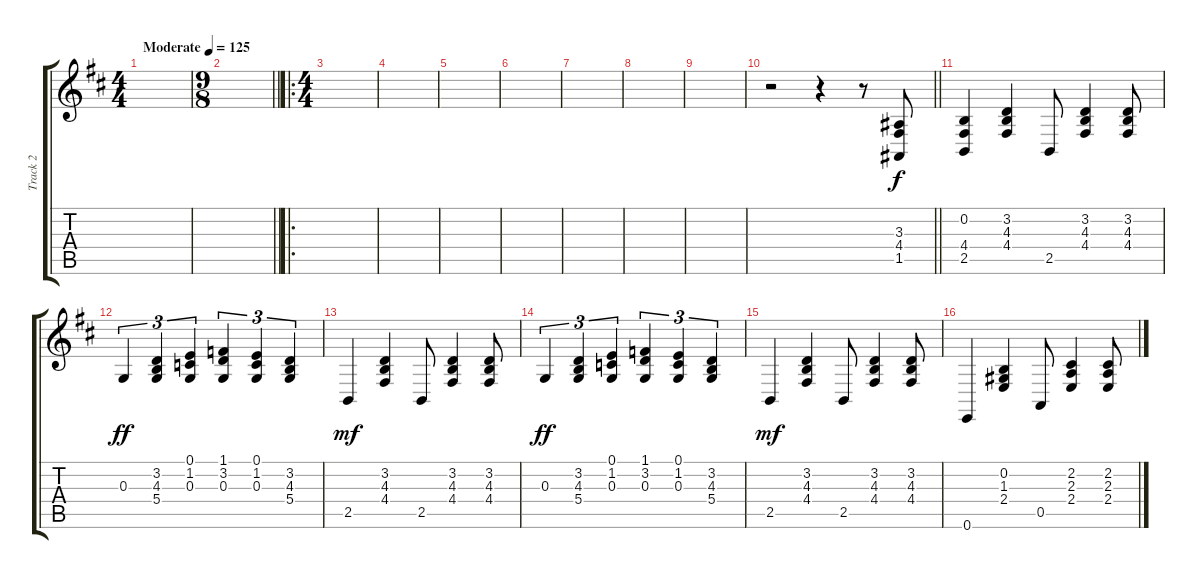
\track ("Track 2" "Track 2") {instrument acousticgrandpiano}
\staff {score tabs}
\tuning (E4 B3 G3 D3 A2 E2) {hide}
\ts (4 4)
\tempo (125 "Moderate")
\clef g2
\ks d
|
\ts (9 8)
\barLineRight lightlight
|
\ro
\ts (4 4)
|
|
|
|
|
|
|
\barLineRight lightlight
r.2 r.4 r.8 (3.3 4.4 1.5).8 |
(0.2 4.4 2.5).4 (3.2 4.3 4.4).4 2.5.8 (3.2 4.3 4.4).4 (3.2 4.3 4.4).8 |
0.3.4{tu (3 2) dy ff} (3.2 4.3 5.4).4{tu (3 2)} (0.1 1.2 0.3).4{tu (3 2)} (1.1 3.2 0.3).4{tu (3 2)} (0.1 1.2 0.3).4{tu (3 2)} (3.2 4.3 5.4).4{tu (3 2)} |
2.5.4{dy mf} (3.2 4.3 4.4).4 2.5.8 (3.2 4.3 4.4).4 (3.2 4.3 4.4).8 |
0.3.4{tu (3 2) dy ff} (3.2 4.3 5.4).4{tu (3 2)} (0.1 1.2 0.3).4{tu (3 2)} (1.1 3.2 0.3).4{tu (3 2)} (0.1 1.2 0.3).4{tu (3 2)} (3.2 4.3 5.4).4{tu (3 2)} |
2.5.4{dy mf} (3.2 4.3 4.4).4 2.5.8 (3.2 4.3 4.4).4 (3.2 4.3 4.4).8 |
0.6.4 (0.2 1.3 2.4).4 0.5.8 (2.2 2.3 2.4).4 (2.2 2.3 2.4).8
